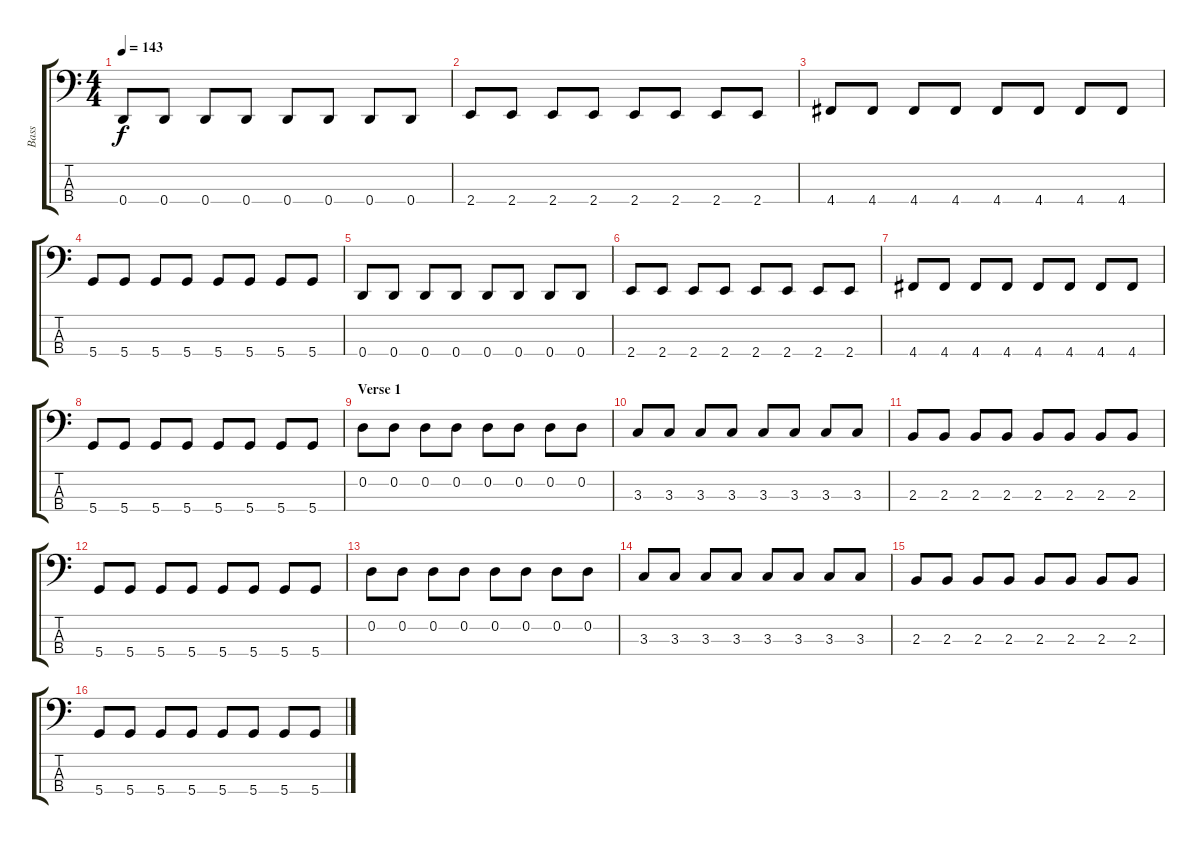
\track ("Bass" "Bass") {instrument electricbassfinger}
\staff {score tabs}
\tuning (G2 D2 A1 D1) {hide}
\ts (4 4)
\tempo 143
\clef f4
\ks c
0.4.8{dy f instrument electricbassfinger} 0.4.8 0.4.8 0.4.8 0.4.8 0.4.8 0.4.8 0.4.8 |
2.4.8 2.4.8 2.4.8 2.4.8 2.4.8 2.4.8 2.4.8 2.4.8 |
4.4.8 4.4.8 4.4.8 4.4.8 4.4.8 4.4.8 4.4.8 4.4.8 |
5.4.8 5.4.8 5.4.8 5.4.8 5.4.8 5.4.8 5.4.8 5.4.8 |
0.4.8 0.4.8 0.4.8 0.4.8 0.4.8 0.4.8 0.4.8 0.4.8 |
2.4.8 2.4.8 2.4.8 2.4.8 2.4.8 2.4.8 2.4.8 2.4.8 |
4.4.8 4.4.8 4.4.8 4.4.8 4.4.8 4.4.8 4.4.8 4.4.8 |
5.4.8 5.4.8 5.4.8 5.4.8 5.4.8 5.4.8 5.4.8 5.4.8 |
\section ("" "Verse 1")
0.2.8 0.2.8 0.2.8 0.2.8 0.2.8 0.2.8 0.2.8 0.2.8 |
3.3.8 3.3.8 3.3.8 3.3.8 3.3.8 3.3.8 3.3.8 3.3.8 |
2.3.8 2.3.8 2.3.8 2.3.8 2.3.8 2.3.8 2.3.8 2.3.8 |
5.4.8 5.4.8 5.4.8 5.4.8 5.4.8 5.4.8 5.4.8 5.4.8 |
0.2.8 0.2.8 0.2.8 0.2.8 0.2.8 0.2.8 0.2.8 0.2.8 |
3.3.8 3.3.8 3.3.8 3.3.8 3.3.8 3.3.8 3.3.8 3.3.8 |
2.3.8 2.3.8 2.3.8 2.3.8 2.3.8 2.3.8 2.3.8 2.3.8 |
5.4.8 5.4.8 5.4.8 5.4.8 5.4.8 5.4.8 5.4.8 5.4.8
